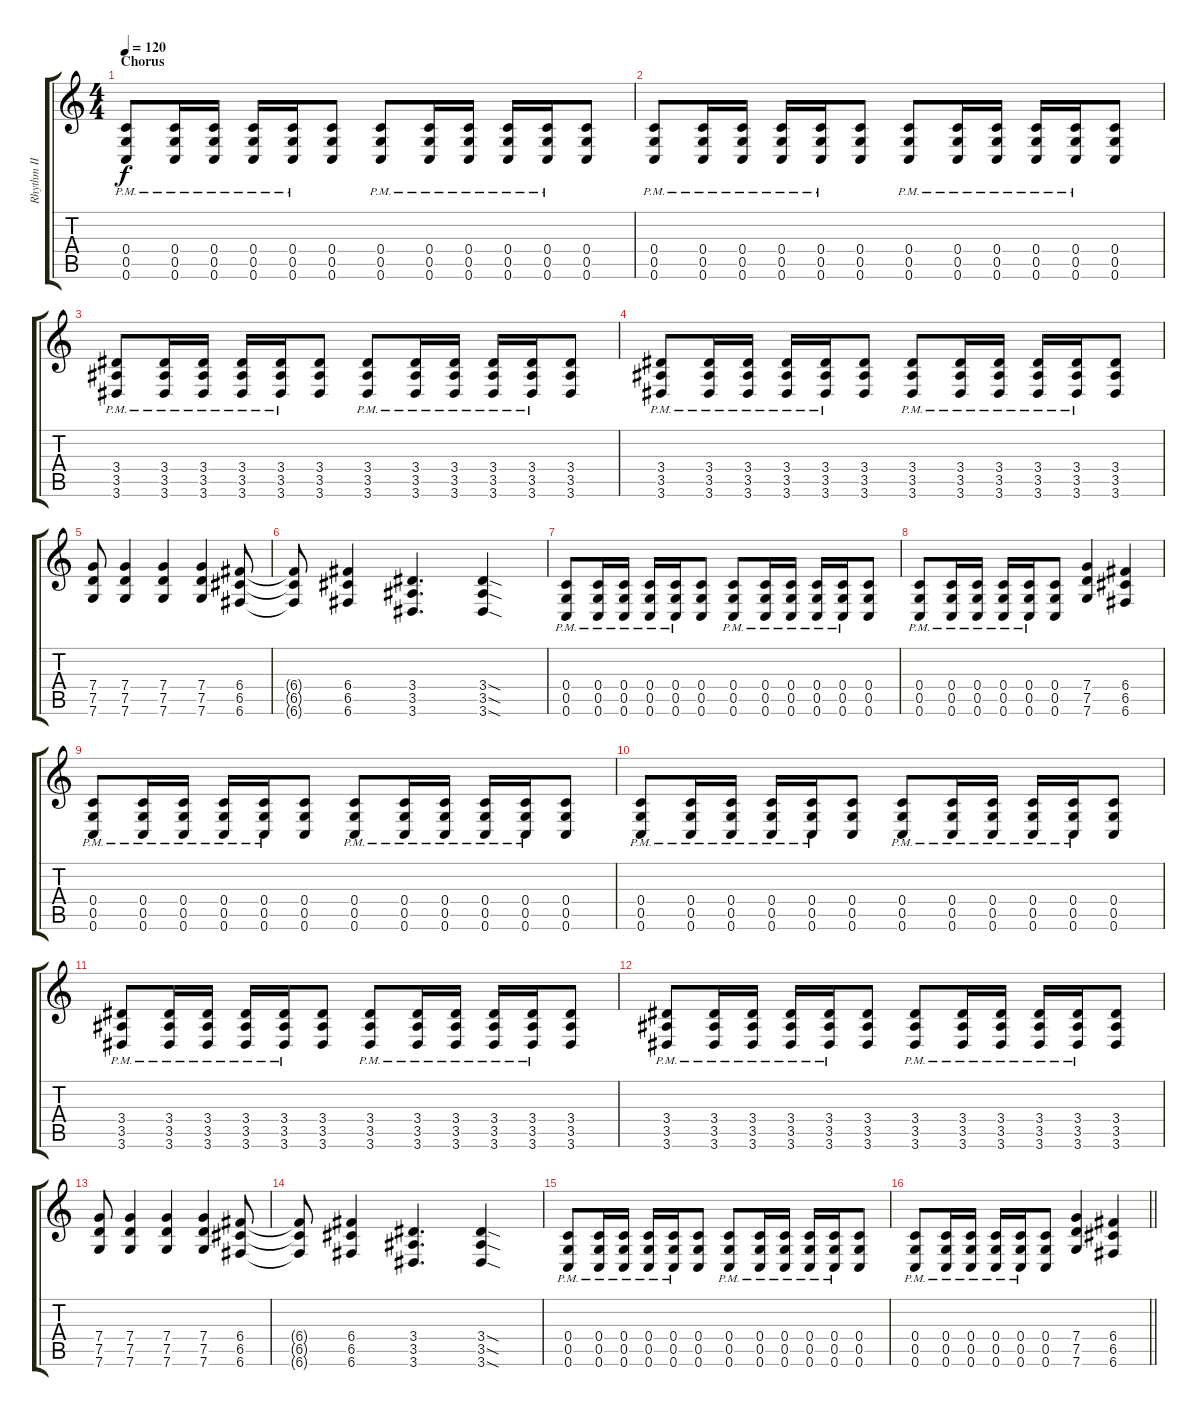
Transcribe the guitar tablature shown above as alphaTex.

\track ("Rhythm II" "Rhythm II") {instrument distortionguitar}
\staff {score tabs}
\tuning (D4 A3 F3 C3 G2 C2) {hide}
\ts (4 4)
\section ("" "Chorus")
\tempo 120
\clef g2
\ks c
(0.4{pm} 0.5{pm} 0.6{pm}).8{dy f} (0.4{pm} 0.5{pm} 0.6{pm}).16 (0.4{pm} 0.5{pm} 0.6{pm}).16 (0.4{pm} 0.5{pm} 0.6{pm}).16 (0.4{pm} 0.5{pm} 0.6{pm}).16 (0.4 0.5 0.6).8 (0.4{pm} 0.5{pm} 0.6{pm}).8 (0.4{pm} 0.5{pm} 0.6{pm}).16 (0.4{pm} 0.5{pm} 0.6{pm}).16 (0.4{pm} 0.5{pm} 0.6{pm}).16 (0.4{pm} 0.5{pm} 0.6{pm}).16 (0.4 0.5 0.6).8 |
(0.4{pm} 0.5{pm} 0.6{pm}).8 (0.4{pm} 0.5{pm} 0.6{pm}).16 (0.4{pm} 0.5{pm} 0.6{pm}).16 (0.4{pm} 0.5{pm} 0.6{pm}).16 (0.4{pm} 0.5{pm} 0.6{pm}).16 (0.4 0.5 0.6).8 (0.4{pm} 0.5{pm} 0.6{pm}).8 (0.4{pm} 0.5{pm} 0.6{pm}).16 (0.4{pm} 0.5{pm} 0.6{pm}).16 (0.4{pm} 0.5{pm} 0.6{pm}).16 (0.4{pm} 0.5{pm} 0.6{pm}).16 (0.4 0.5 0.6).8 |
(3.4{pm} 3.5{pm} 3.6{pm}).8 (3.4{pm} 3.5{pm} 3.6{pm}).16 (3.4{pm} 3.5{pm} 3.6{pm}).16 (3.4{pm} 3.5{pm} 3.6{pm}).16 (3.4{pm} 3.5{pm} 3.6{pm}).16 (3.4 3.5 3.6).8 (3.4{pm} 3.5{pm} 3.6{pm}).8 (3.4{pm} 3.5{pm} 3.6{pm}).16 (3.4{pm} 3.5{pm} 3.6{pm}).16 (3.4{pm} 3.5{pm} 3.6{pm}).16 (3.4{pm} 3.5{pm} 3.6{pm}).16 (3.4 3.5 3.6).8 |
(3.4{pm} 3.5{pm} 3.6{pm}).8 (3.4{pm} 3.5{pm} 3.6{pm}).16 (3.4{pm} 3.5{pm} 3.6{pm}).16 (3.4{pm} 3.5{pm} 3.6{pm}).16 (3.4{pm} 3.5{pm} 3.6{pm}).16 (3.4 3.5 3.6).8 (3.4{pm} 3.5{pm} 3.6{pm}).8 (3.4{pm} 3.5{pm} 3.6{pm}).16 (3.4{pm} 3.5{pm} 3.6{pm}).16 (3.4{pm} 3.5{pm} 3.6{pm}).16 (3.4{pm} 3.5{pm} 3.6{pm}).16 (3.4 3.5 3.6).8 |
(7.4 7.5 7.6).8 (7.4 7.5 7.6).4 (7.4 7.5 7.6).4 (7.4 7.5 7.6).4 (6.4 6.5 6.6).8 |
(6.4{t} 6.5{t} 6.6{t}).8 (6.4 6.5 6.6).4 (3.4 3.5 3.6).4{d} (3.4{sod} 3.5{sod} 3.6{sod}).4 |
(0.4{pm} 0.5{pm} 0.6{pm}).8 (0.4{pm} 0.5{pm} 0.6{pm}).16 (0.4{pm} 0.5{pm} 0.6{pm}).16 (0.4{pm} 0.5{pm} 0.6{pm}).16 (0.4{pm} 0.5{pm} 0.6{pm}).16 (0.4 0.5 0.6).8 (0.4{pm} 0.5{pm} 0.6{pm}).8 (0.4{pm} 0.5{pm} 0.6{pm}).16 (0.4{pm} 0.5{pm} 0.6{pm}).16 (0.4{pm} 0.5{pm} 0.6{pm}).16 (0.4{pm} 0.5{pm} 0.6{pm}).16 (0.4 0.5 0.6).8 |
(0.4{pm} 0.5{pm} 0.6{pm}).8 (0.4{pm} 0.5{pm} 0.6{pm}).16 (0.4{pm} 0.5{pm} 0.6{pm}).16 (0.4{pm} 0.5{pm} 0.6{pm}).16 (0.4{pm} 0.5{pm} 0.6{pm}).16 (0.4 0.5 0.6).8 (7.4 7.5 7.6).4 (6.4 6.5 6.6).4 |
(0.4{pm} 0.5{pm} 0.6{pm}).8 (0.4{pm} 0.5{pm} 0.6{pm}).16 (0.4{pm} 0.5{pm} 0.6{pm}).16 (0.4{pm} 0.5{pm} 0.6{pm}).16 (0.4{pm} 0.5{pm} 0.6{pm}).16 (0.4 0.5 0.6).8 (0.4{pm} 0.5{pm} 0.6{pm}).8 (0.4{pm} 0.5{pm} 0.6{pm}).16 (0.4{pm} 0.5{pm} 0.6{pm}).16 (0.4{pm} 0.5{pm} 0.6{pm}).16 (0.4{pm} 0.5{pm} 0.6{pm}).16 (0.4 0.5 0.6).8 |
(0.4{pm} 0.5{pm} 0.6{pm}).8 (0.4{pm} 0.5{pm} 0.6{pm}).16 (0.4{pm} 0.5{pm} 0.6{pm}).16 (0.4{pm} 0.5{pm} 0.6{pm}).16 (0.4{pm} 0.5{pm} 0.6{pm}).16 (0.4 0.5 0.6).8 (0.4{pm} 0.5{pm} 0.6{pm}).8 (0.4{pm} 0.5{pm} 0.6{pm}).16 (0.4{pm} 0.5{pm} 0.6{pm}).16 (0.4{pm} 0.5{pm} 0.6{pm}).16 (0.4{pm} 0.5{pm} 0.6{pm}).16 (0.4 0.5 0.6).8 |
(3.4{pm} 3.5{pm} 3.6{pm}).8 (3.4{pm} 3.5{pm} 3.6{pm}).16 (3.4{pm} 3.5{pm} 3.6{pm}).16 (3.4{pm} 3.5{pm} 3.6{pm}).16 (3.4{pm} 3.5{pm} 3.6{pm}).16 (3.4 3.5 3.6).8 (3.4{pm} 3.5{pm} 3.6{pm}).8 (3.4{pm} 3.5{pm} 3.6{pm}).16 (3.4{pm} 3.5{pm} 3.6{pm}).16 (3.4{pm} 3.5{pm} 3.6{pm}).16 (3.4{pm} 3.5{pm} 3.6{pm}).16 (3.4 3.5 3.6).8 |
(3.4{pm} 3.5{pm} 3.6{pm}).8 (3.4{pm} 3.5{pm} 3.6{pm}).16 (3.4{pm} 3.5{pm} 3.6{pm}).16 (3.4{pm} 3.5{pm} 3.6{pm}).16 (3.4{pm} 3.5{pm} 3.6{pm}).16 (3.4 3.5 3.6).8 (3.4{pm} 3.5{pm} 3.6{pm}).8 (3.4{pm} 3.5{pm} 3.6{pm}).16 (3.4{pm} 3.5{pm} 3.6{pm}).16 (3.4{pm} 3.5{pm} 3.6{pm}).16 (3.4{pm} 3.5{pm} 3.6{pm}).16 (3.4 3.5 3.6).8 |
(7.4 7.5 7.6).8 (7.4 7.5 7.6).4 (7.4 7.5 7.6).4 (7.4 7.5 7.6).4 (6.4 6.5 6.6).8 |
(6.4{t} 6.5{t} 6.6{t}).8 (6.4 6.5 6.6).4 (3.4 3.5 3.6).4{d} (3.4{sod} 3.5{sod} 3.6{sod}).4 |
(0.4{pm} 0.5{pm} 0.6{pm}).8 (0.4{pm} 0.5{pm} 0.6{pm}).16 (0.4{pm} 0.5{pm} 0.6{pm}).16 (0.4{pm} 0.5{pm} 0.6{pm}).16 (0.4{pm} 0.5{pm} 0.6{pm}).16 (0.4 0.5 0.6).8 (0.4{pm} 0.5{pm} 0.6{pm}).8 (0.4{pm} 0.5{pm} 0.6{pm}).16 (0.4{pm} 0.5{pm} 0.6{pm}).16 (0.4{pm} 0.5{pm} 0.6{pm}).16 (0.4{pm} 0.5{pm} 0.6{pm}).16 (0.4 0.5 0.6).8 |
\barLineRight lightlight
(0.4{pm} 0.5{pm} 0.6{pm}).8 (0.4{pm} 0.5{pm} 0.6{pm}).16 (0.4{pm} 0.5{pm} 0.6{pm}).16 (0.4{pm} 0.5{pm} 0.6{pm}).16 (0.4{pm} 0.5{pm} 0.6{pm}).16 (0.4 0.5 0.6).8 (7.4 7.5 7.6).4 (6.4 6.5 6.6).4
